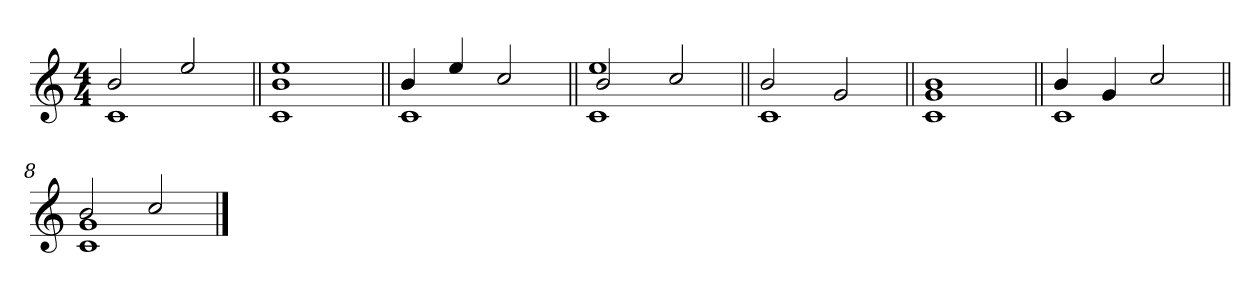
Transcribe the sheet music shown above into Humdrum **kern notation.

**kern
*part1
*staff1
*clefG2
*k[]
*M4/4
=1
*^
2b	1c
2ee	.
*v	*v
=2||
1c 1b 1ee
=3||
*^
4b	1c
4ee	.
2cc	.
=4||	=4||
2b	1c 1ee
2cc	.
=5||	=5||
2b	1c
2g	.
*v	*v
=6||
1c 1g 1b
=7||
*^
4b	1c
4g	.
2cc	.
=8||	=8||
2b	1c 1g
2cc	.
*v	*v
==
*-
